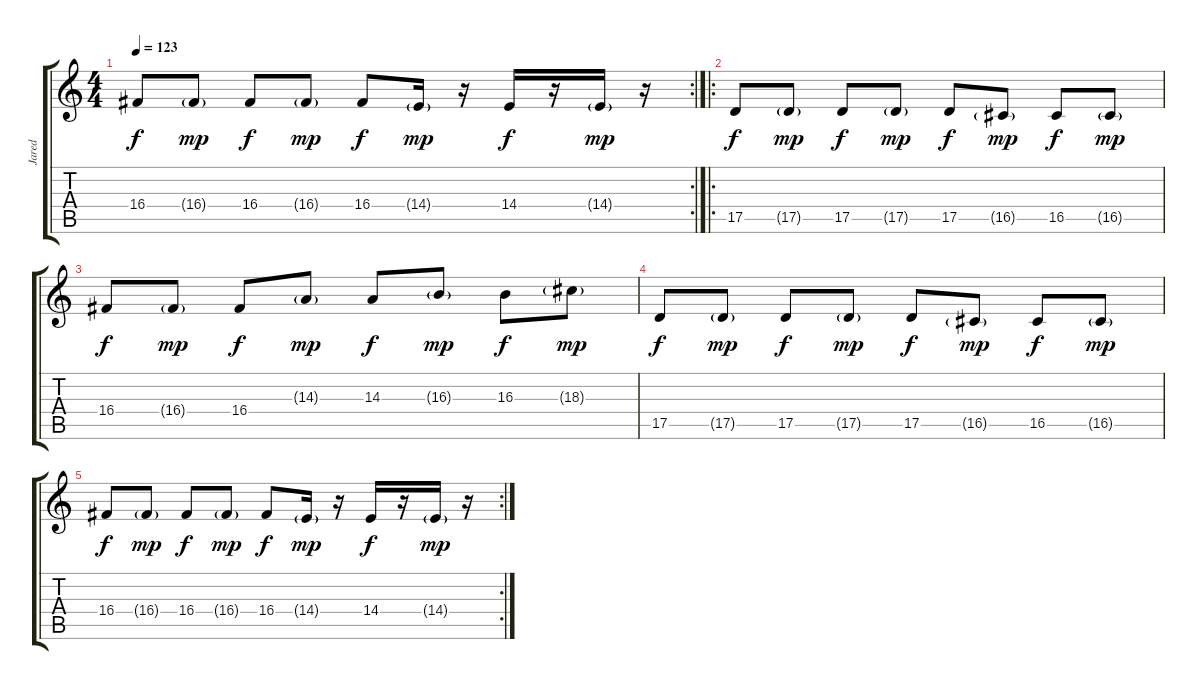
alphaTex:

\track ("Jared" "Jared") {instrument synthvoice}
\staff {score tabs}
\tuning (E4 B3 G3 D3 A2 E2) {hide}
\rc 2
\ts (4 4)
\tempo 123
\clef g2
\ks c
16.4.8{dy f} 16.4{g}.8{dy mp} 16.4.8{dy f} 16.4{g}.8{dy mp} 16.4.8{dy f} 14.4{g}.16{dy mp} r.16 14.4.16{dy f} r.16 14.4{g}.16{dy mp} r.16 |
\ro
17.5.8{dy f} 17.5{g}.8{dy mp} 17.5.8{dy f} 17.5{g}.8{dy mp} 17.5.8{dy f} 16.5{g}.8{dy mp} 16.5.8{dy f} 16.5{g}.8{dy mp} |
16.4.8{dy f} 16.4{g}.8{dy mp} 16.4.8{dy f} 14.3{g}.8{dy mp} 14.3.8{dy f} 16.3{g}.8{dy mp} 16.3.8{dy f} 18.3{g}.8{dy mp} |
17.5.8{dy f} 17.5{g}.8{dy mp} 17.5.8{dy f} 17.5{g}.8{dy mp} 17.5.8{dy f} 16.5{g}.8{dy mp} 16.5.8{dy f} 16.5{g}.8{dy mp} |
\rc 2
16.4.8{dy f} 16.4{g}.8{dy mp} 16.4.8{dy f} 16.4{g}.8{dy mp} 16.4.8{dy f} 14.4{g}.16{dy mp} r.16 14.4.16{dy f} r.16 14.4{g}.16{dy mp} r.16
